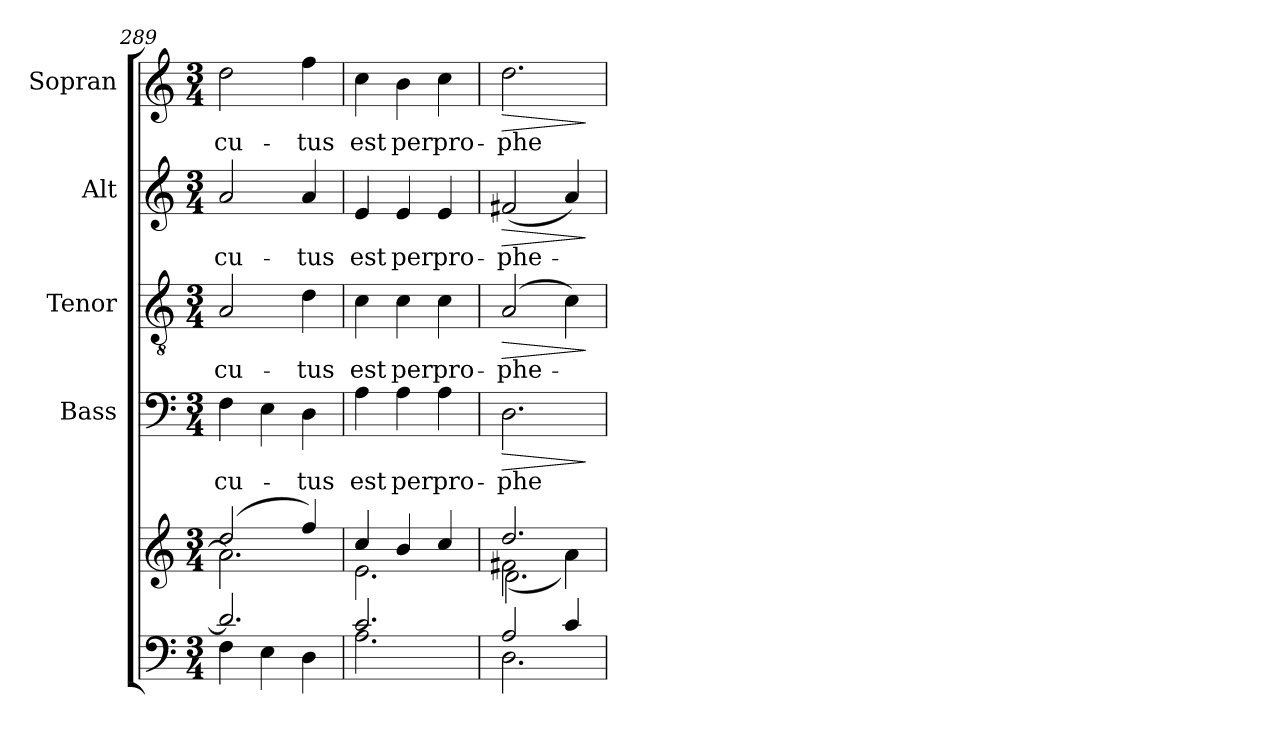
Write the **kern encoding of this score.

**kern	**kern	**kern	**text	**dynam	**kern	**text	**dynam	**kern	**text	**dynam	**kern	**text	**dynam
*part5	*part5	*part4	*part4	*part4	*part3	*part3	*part3	*part2	*part2	*part2	*part1	*part1	*part1
*staff6	*staff5	*staff4	*staff4	*staff4	*staff3	*staff3	*staff3	*staff2	*staff2	*staff2	*staff1	*staff1	*staff1
*	*	*I"Bass	*	*	*I"Tenor	*	*	*I"Alt	*	*	*I"Sopran	*	*
*	*	*I'B.	*	*	*I'T.	*	*	*I'A.	*	*	*I'S.	*	*
*clefF4	*clefG2	*clefF4	*	*	*clefGv2	*	*	*clefG2	*	*	*clefG2	*	*
*k[]	*k[]	*k[]	*	*	*k[]	*	*	*k[]	*	*	*k[]	*	*
*C:	*C:	*C:	*	*	*C:	*	*	*C:	*	*	*C:	*	*
*M3/4	*M3/4	*M3/4	*	*	*M3/4	*	*	*M3/4	*	*	*M3/4	*	*
=289	=289	=289	=289	=289	=289	=289	=289	=289	=289	=289	=289	=289	=289
*^	*^	*	*	*	*	*	*	*	*	*	*	*	*
!	!	!	!	!	!LO:LY:b	!	!	!LO:LY:b	!	!	!LO:LY:b	!	!	!LO:LY:b	!
2.d/]	4F\	(2dd/	2.a\]	4F\	-cu-	.	2A/	-cu-	.	2a/	-cu-	.	2dd\	-cu-	.
.	4E\	.	.	4E\	.	.	.	.	.	.	.	.	.	.	.
!	!	!	!	!	!LO:LY:b	!	!	!LO:LY:b	!	!	!LO:LY:b	!	!	!LO:LY:b	!
.	4D\	4ff/)	.	4D\	-tus	.	4d\	-tus	.	4a/	-tus	.	4ff\	-tus	.
=290	=290	=290	=290	=290	=290	=290	=290	=290	=290	=290	=290	=290	=290	=290	=290
!	!	!	!	!	!LO:LY:b	!	!	!LO:LY:b	!	!	!LO:LY:b	!	!	!LO:LY:b	!
2.c/	2.A\	4cc/	2.e\	4A\	est	.	4c\	est	.	4e/	est	.	4cc\	est	.
!	!	!	!	!	!LO:LY:b	!	!	!LO:LY:b	!	!	!LO:LY:b	!	!	!LO:LY:b	!
.	.	4b/	.	4A\	per	.	4c\	per	.	4e/	per	.	4b\	per	.
!	!	!	!	!	!LO:LY:b	!	!	!LO:LY:b	!	!	!LO:LY:b	!	!	!LO:LY:b	!
.	.	4cc/	.	4A\	pro-	.	4c\	pro-	.	4e/	pro-	.	4cc\	pro-	.
!!LO:LB:g=z
=291	=291	=291	=291	=291	=291	=291	=291	=291	=291	=291	=291	=291	=291	=291	=291
*	*	*	*^	*	*	*	*	*	*	*	*	*	*	*	*
!	!	!	!	!	!	!LO:LY:b	!LO:HP:b	!	!LO:LY:b	!LO:HP:b	!	!LO:LY:b	!LO:HP:b	!	!LO:LY:b	!LO:HP:b
2A/	2.D\	2.dd/	(>2f#X\	2.d\	2.D\	-phe-	>	(2A/	-phe-	>	(<2f#X/	-phe-	>	2.dd\	-phe-	>
4c/	.	.	4a\)	.	.	.	.	4c\)	.	.	4a/)	.	.	.	.	.
*v	*v	*	*	*	*	*	*	*	*	*	*	*	*	*	*	*
*	*v	*v	*v	*	*	*	*	*	*	*	*	*	*	*	*
.	.	.	.	]	.	.	]	.	.	]	.	.	]
=	=	=	=	=	=	=	=	=	=	=	=	=	=
*-	*-	*-	*-	*-	*-	*-	*-	*-	*-	*-	*-	*-	*-
